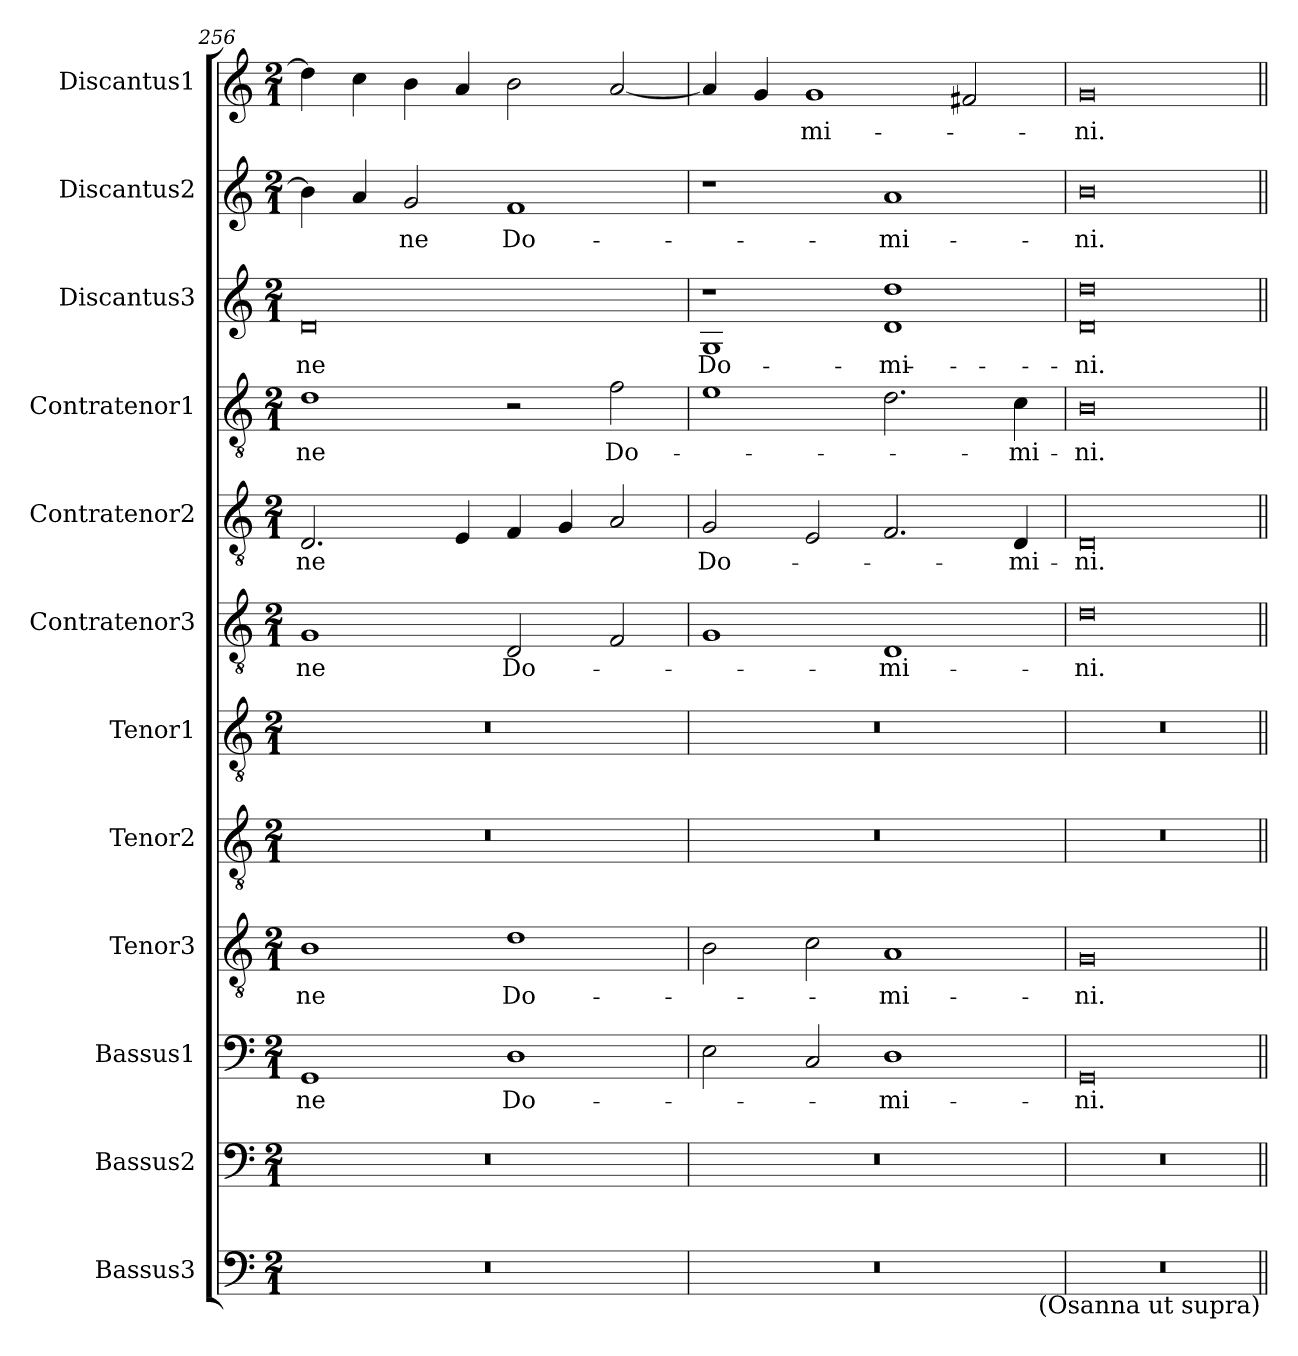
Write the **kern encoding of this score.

**kern	**kern	**kern	**text	**kern	**text	**kern	**kern	**kern	**text	**kern	**text	**kern	**text	**kern	**text	**kern	**text	**kern	**text
*part12	*part11	*part10	*part10	*part9	*part9	*part8	*part7	*part6	*part6	*part5	*part5	*part4	*part4	*part3	*part3	*part2	*part2	*part1	*part1
*staff12	*staff11	*staff10	*staff10	*staff9	*staff9	*staff8	*staff7	*staff6	*staff6	*staff5	*staff5	*staff4	*staff4	*staff3	*staff3	*staff2	*staff2	*staff1	*staff1
*I"Bassus3	*I"Bassus2	*I"Bassus1	*	*I"Tenor3	*	*I"Tenor2	*I"Tenor1	*I"Contratenor3	*	*I"Contratenor2	*	*I"Contratenor1	*	*I"Discantus3	*	*I"Discantus2	*	*I"Discantus1	*
*I'B3	*I'B2	*I'B1	*	*I'T3	*	*I'T2	*I'T1	*I'Ct3	*	*I'Ct2	*	*I'Ct1	*	*I'D3	*	*I'D2	*	*I'D1	*
*clefF4	*clefF4	*clefF4	*	*clefGv2	*	*clefGv2	*clefGv2	*clefGv2	*	*clefGv2	*	*clefGv2	*	*clefG2	*	*clefG2	*	*clefG2	*
*k[]	*k[]	*k[]	*	*k[]	*	*k[]	*k[]	*k[]	*	*k[]	*	*k[]	*	*k[]	*	*k[]	*	*k[]	*
*M2/1	*M2/1	*M2/1	*	*M2/1	*	*M2/1	*M2/1	*M2/1	*	*M2/1	*	*M2/1	*	*M2/1	*	*M2/1	*	*M2/1	*
=256	=256	=256	=256	=256	=256	=256	=256	=256	=256	=256	=256	=256	=256	=256	=256	=256	=256	=256	=256
0r	0r	1GG	-ne	1B	-ne	0r	0r	1G	-ne	2.D	-ne	1d	-ne	0d	-ne	4b]	.	4dd]	.
.	.	.	.	.	.	.	.	.	.	.	.	.	.	.	.	4a	.	4cc	.
.	.	.	.	.	.	.	.	.	.	.	.	.	.	.	.	2g	-ne	4b	.
.	.	.	.	.	.	.	.	.	.	4E	.	.	.	.	.	.	.	4a	.
.	.	1D	Do-	1d	Do-	.	.	2D	Do-	4F	.	2r	.	.	.	1f	Do-	2b	.
.	.	.	.	.	.	.	.	.	.	4G	.	.	.	.	.	.	.	.	.
.	.	.	.	.	.	.	.	2F	.	2A	.	2f	Do-	.	.	.	.	[2a	.
=257	=257	=257	=257	=257	=257	=257	=257	=257	=257	=257	=257	=257	=257	=257	=257	=257	=257	=257	=257
*	*	*	*	*	*	*	*	*	*	*	*	*	*	*^	*	*	*	*	*
0r	0r	2E	.	2B	.	0r	0r	1G	.	2G	Do-	1e	.	1r	1G	Do-	1r	.	4a]	.
.	.	.	.	.	.	.	.	.	.	.	.	.	.	.	.	.	.	.	4g	.
.	.	2C	.	2c	.	.	.	.	.	2E	.	.	.	.	.	.	.	.	1g	-mi-
.	.	1D	-mi-	1A	-mi-	.	.	1D	-mi-	2.F	.	2.d	.	1d 1dd	1ryy	-mi-	1a	-mi-	.	.
.	.	.	.	.	.	.	.	.	.	.	.	.	.	.	.	.	.	.	2f#X	.
.	.	.	.	.	.	.	.	.	.	4D	-mi-	4c	-mi-	.	.	.	.	.	.	.
=258	=258	=258	=258	=258	=258	=258	=258	=258	=258	=258	=258	=258	=258	=258	=258	=258	=258	=258	=258	=258
0r	0r	0GG	-ni.	0G	-ni.	0r	0r	0d	-ni.	0D	-ni.	0B	-ni.	0d	0dd	-ni.	0b	-ni.	0g	-ni.
!LO:TX:b:rj:t=(Osanna ut supra)	!	!	!	!	!	!	!	!	!	!	!	!	!	!	!	!	!	!	!	!
*	*	*	*	*	*	*	*	*	*	*	*	*	*	*v	*v	*	*	*	*	*
=||	=||	=||	=||	=||	=||	=||	=||	=||	=||	=||	=||	=||	=||	=||	=||	=||	=||	=||	=||
*-	*-	*-	*-	*-	*-	*-	*-	*-	*-	*-	*-	*-	*-	*-	*-	*-	*-	*-	*-
